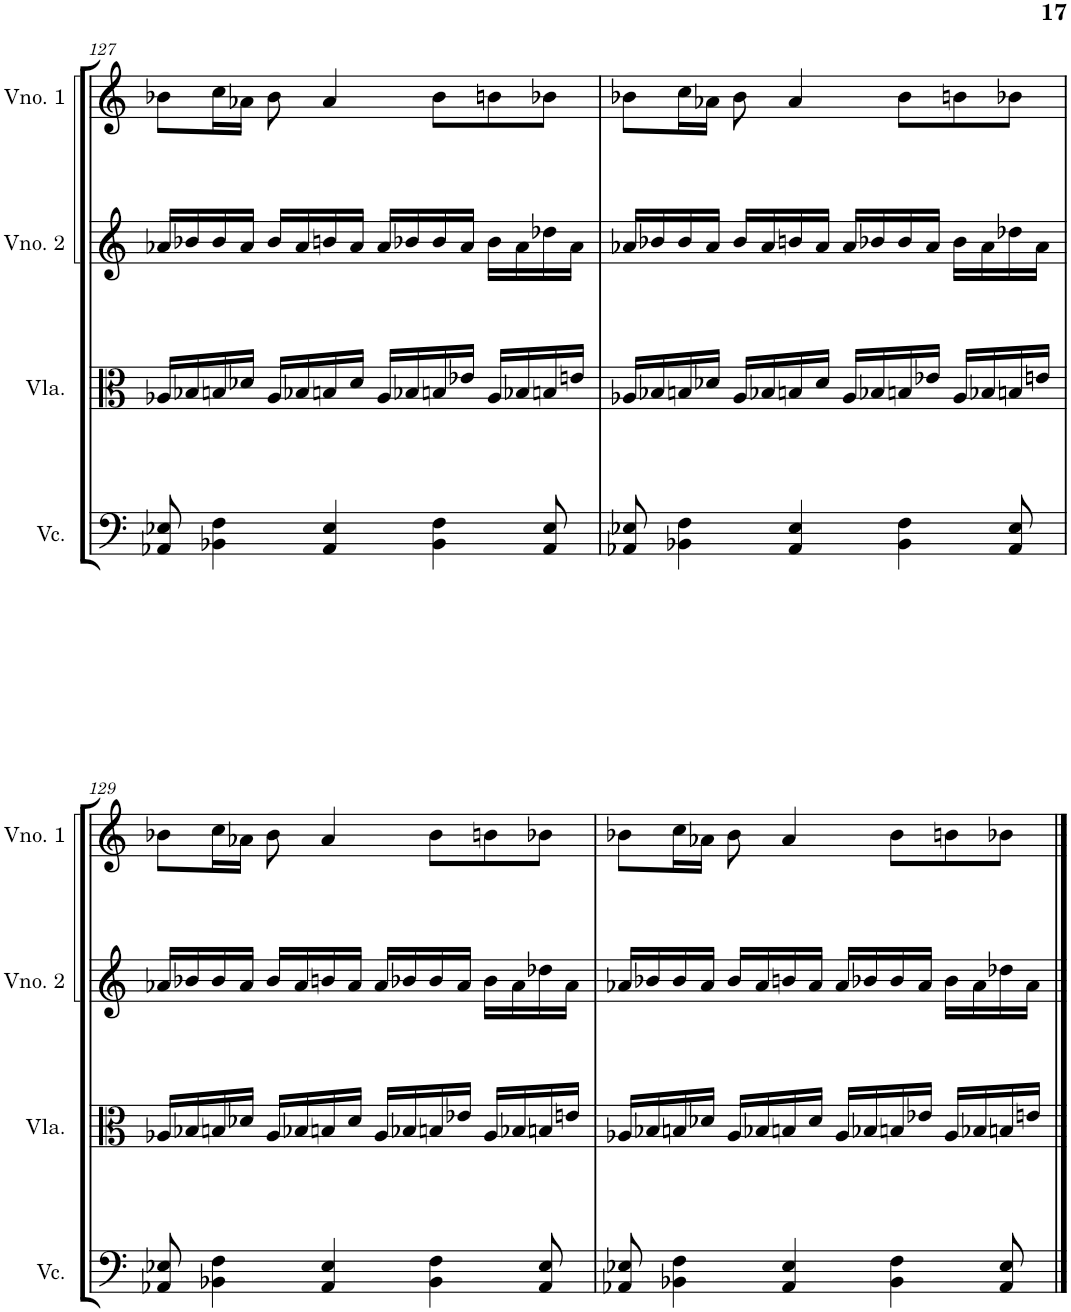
**kern	**kern	**kern	**kern
*part4	*part3	*part2	*part1
*staff4	*staff3	*staff2	*staff1
*I"Violoncelo	*I"Viola	*I"Violino 2	*I"Violino 1
*I'Vc.	*I'Vla.	*I'Vno. 2	*I'Vno. 1
!!LO:PB:g=z
*clefF4	*clefC3	*clefG2	*clefG2
*k[]	*k[]	*k[]	*k[]
*M4/4	*M4/4	*M4/4	*M4/4
=127	=127	=127	=127
8AA-X/ 8E-X/	16A-X/LL	16a-X/LL	8b-X\L
.	16B-X/	16b-X/	.
4BB-X\ 4F\	16Bn/	16b-/	16cc\L
.	16d-X/JJ	16a-/JJ	16a-X\JJ
.	16A-/LL	16b-/LL	8b-\
.	16B-X/	16a-/	.
4AA-/ 4E-/	16Bn/	16bn/	4a-/
.	16d-/JJ	16a-/JJ	.
.	16A-/LL	16a-/LL	.
.	16B-X/	16b-X/	.
4BB-\ 4F\	16Bn/	16b-/	8b-\L
.	16e-X/JJ	16a-/JJ	.
.	16A-/LL	16b-\LL	8bn\
.	16B-X/	16a-\	.
8AA-/ 8E-/	16Bn/	16dd-X\	8b-X\J
.	16en/JJ	16a-\JJ	.
=128	=128	=128	=128
8AA-X/ 8E-X/	16A-X/LL	16a-X/LL	8b-X\L
.	16B-X/	16b-X/	.
4BB-X\ 4F\	16Bn/	16b-/	16cc\L
.	16d-X/JJ	16a-/JJ	16a-X\JJ
.	16A-/LL	16b-/LL	8b-\
.	16B-X/	16a-/	.
4AA-/ 4E-/	16Bn/	16bn/	4a-/
.	16d-/JJ	16a-/JJ	.
.	16A-/LL	16a-/LL	.
.	16B-X/	16b-X/	.
4BB-\ 4F\	16Bn/	16b-/	8b-\L
.	16e-X/JJ	16a-/JJ	.
.	16A-/LL	16b-\LL	8bn\
.	16B-X/	16a-\	.
8AA-/ 8E-/	16Bn/	16dd-X\	8b-X\J
.	16en/JJ	16a-\JJ	.
!!LO:LB:g=z
=129	=129	=129	=129
8AA-X/ 8E-X/	16A-X/LL	16a-X/LL	8b-X\L
.	16B-X/	16b-X/	.
4BB-X\ 4F\	16Bn/	16b-/	16cc\L
.	16d-X/JJ	16a-/JJ	16a-X\JJ
.	16A-/LL	16b-/LL	8b-\
.	16B-X/	16a-/	.
4AA-/ 4E-/	16Bn/	16bn/	4a-/
.	16d-/JJ	16a-/JJ	.
.	16A-/LL	16a-/LL	.
.	16B-X/	16b-X/	.
4BB-\ 4F\	16Bn/	16b-/	8b-\L
.	16e-X/JJ	16a-/JJ	.
.	16A-/LL	16b-\LL	8bn\
.	16B-X/	16a-\	.
8AA-/ 8E-/	16Bn/	16dd-X\	8b-X\J
.	16en/JJ	16a-\JJ	.
=130	=130	=130	=130
8AA-X/ 8E-X/	16A-X/LL	16a-X/LL	8b-X\L
.	16B-X/	16b-X/	.
4BB-X\ 4F\	16Bn/	16b-/	16cc\L
.	16d-X/JJ	16a-/JJ	16a-X\JJ
.	16A-/LL	16b-/LL	8b-\
.	16B-X/	16a-/	.
4AA-/ 4E-/	16Bn/	16bn/	4a-/
.	16d-/JJ	16a-/JJ	.
.	16A-/LL	16a-/LL	.
.	16B-X/	16b-X/	.
4BB-\ 4F\	16Bn/	16b-/	8b-\L
.	16e-X/JJ	16a-/JJ	.
.	16A-/LL	16b-\LL	8bn\
.	16B-X/	16a-\	.
8AA-/ 8E-/	16Bn/	16dd-X\	8b-X\J
.	16en/JJ	16a-\JJ	.
==	==	==	==
*-	*-	*-	*-
